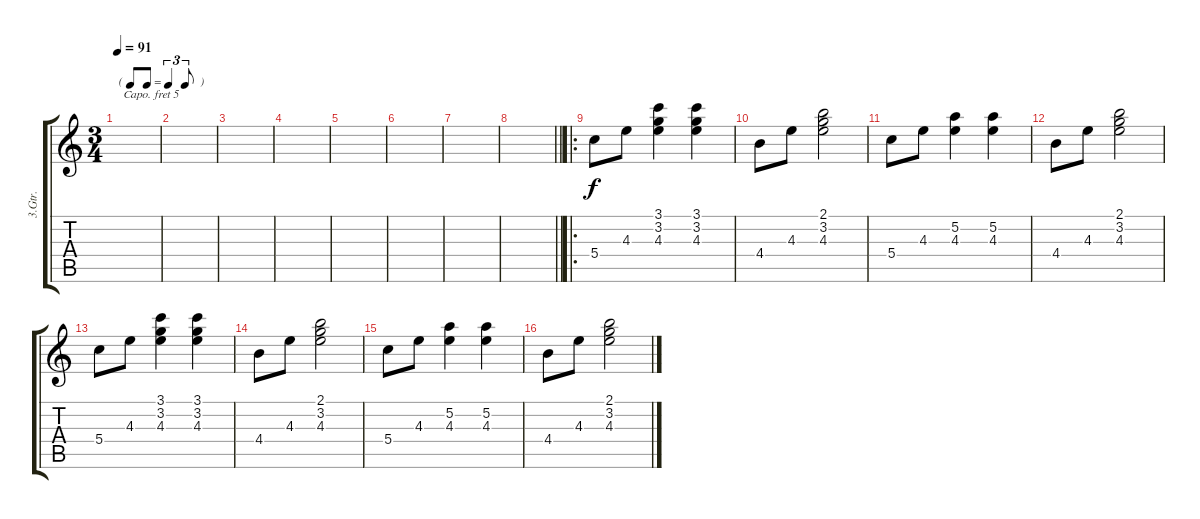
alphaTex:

\track ("3.Gtr." "3.Gtr.") {instrument acousticguitarnylon}
\staff {score tabs}
\capo 5
\tuning (E4 B3 G3 D3 A2 E2) {hide}
\ts (3 4)
\tf triplet8th
\tempo 91
\clef g2
\ks c
|
|
|
|
|
|
|
\barLineRight lightlight
|
\ro
5.4.8 4.3.8 (3.1 3.2 4.3).4 (3.1 3.2 4.3).4 |
4.4.8 4.3.8 (2.1 3.2 4.3).2 |
5.4.8 4.3.8 (5.2 4.3).4 (5.2 4.3).4 |
4.4.8 4.3.8 (2.1 3.2 4.3).2 |
5.4.8 4.3.8 (3.1 3.2 4.3).4 (3.1 3.2 4.3).4 |
4.4.8 4.3.8 (2.1 3.2 4.3).2 |
5.4.8 4.3.8 (5.2 4.3).4 (5.2 4.3).4 |
4.4.8 4.3.8 (2.1 3.2 4.3).2
